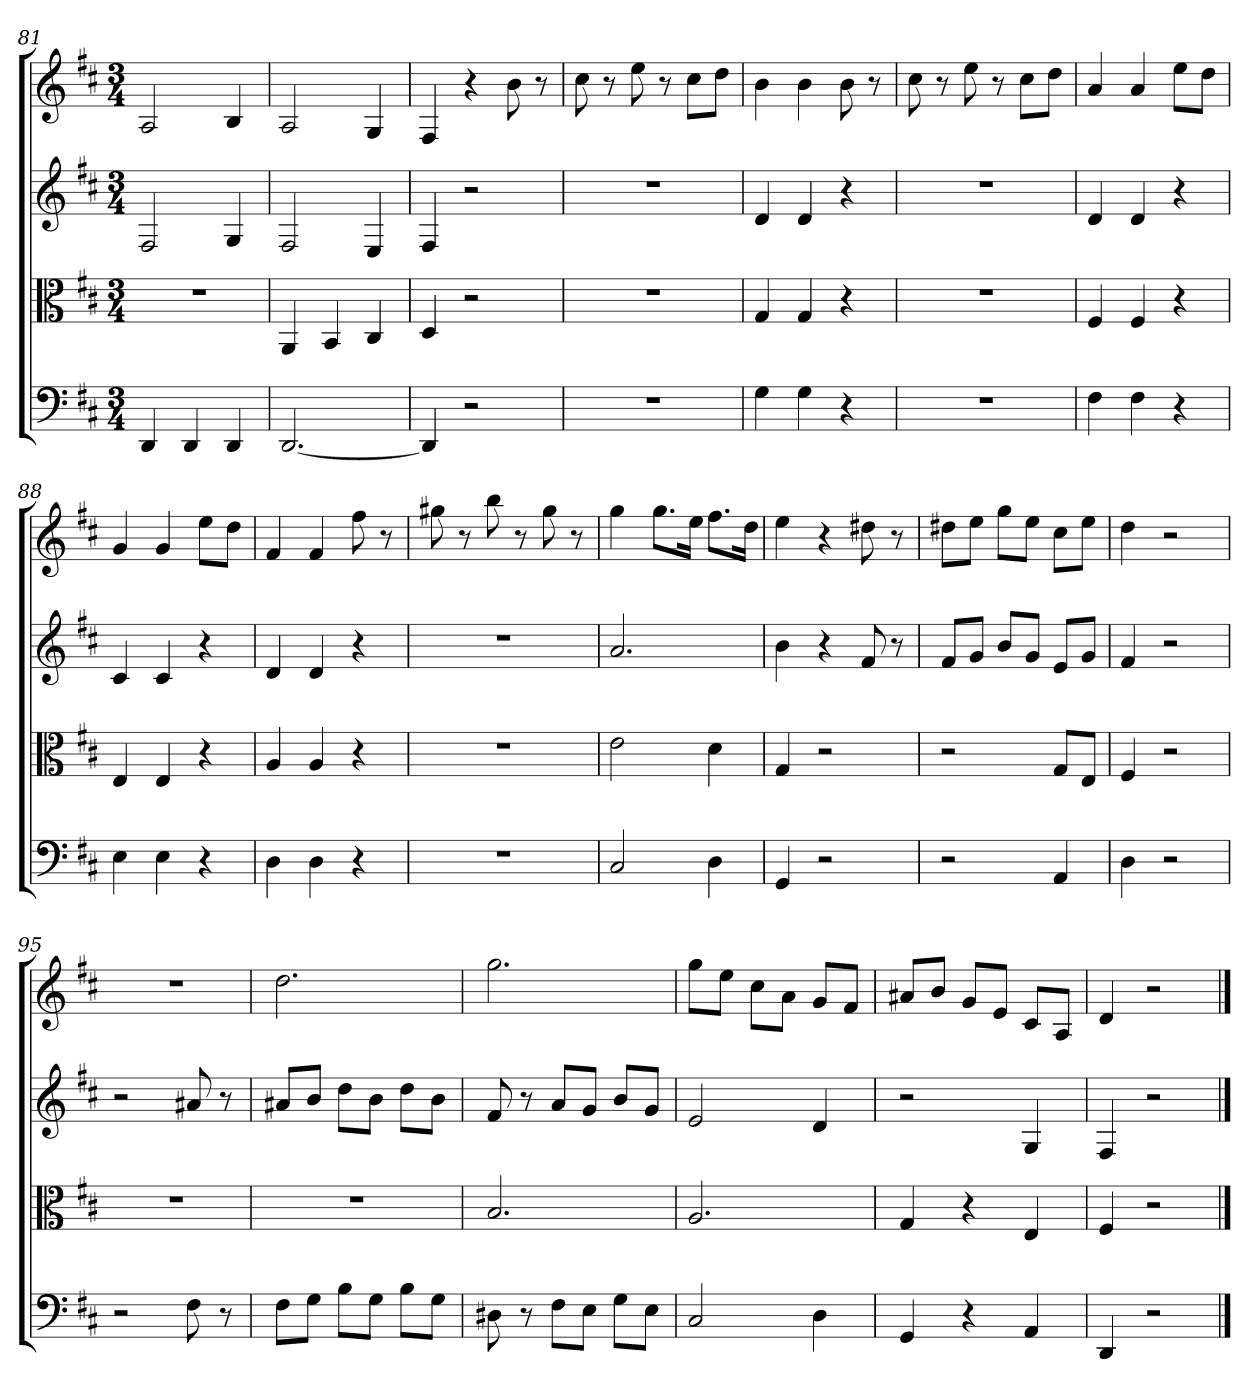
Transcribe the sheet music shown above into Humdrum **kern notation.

**kern	**kern	**kern	**kern
*part4	*part3	*part2	*part1
*staff4	*staff3	*staff2	*staff1
*clefF4	*clefC3	*clefG2	*clefG2
*k[f#c#]	*k[f#c#]	*k[f#c#]	*k[f#c#]
*D:	*D:	*D:	*D:
*M3/4	*M3/4	*M3/4	*M3/4
=81	=81	=81	=81
4DD	2.r	2F#	2A
4DD	.	.	.
4DD	.	4G	4B
=82	=82	=82	=82
[2.DD	4AA	2F#	2A
.	4BB	.	.
.	4C#	4E	4G
=83	=83	=83	=83
4DD]	4D	4F#	4F#
2r	2r	2r	4r
.	.	.	8b
.	.	.	8r
=84	=84	=84	=84
2.r	2.r	2.r	8cc#
.	.	.	8r
.	.	.	8ee
.	.	.	8r
.	.	.	8cc#\L
.	.	.	8dd\J
=85	=85	=85	=85
4G	4G	4d	4b
4G	4G	4d	4b
4r	4r	4r	8b
.	.	.	8r
=86	=86	=86	=86
2.r	2.r	2.r	8cc#
.	.	.	8r
.	.	.	8ee
.	.	.	8r
.	.	.	8cc#\L
.	.	.	8dd\J
=87	=87	=87	=87
4F#	4F#	4d	4a
4F#	4F#	4d	4a
4r	4r	4r	8ee\L
.	.	.	8dd\J
=88	=88	=88	=88
4E	4E	4c#	4g
4E	4E	4c#	4g
4r	4r	4r	8ee\L
.	.	.	8dd\J
=89	=89	=89	=89
4D	4A	4d	4f#
4D	4A	4d	4f#
4r	4r	4r	8ff#
.	.	.	8r
=90	=90	=90	=90
2.r	2.r	2.r	8gg#X
.	.	.	8r
.	.	.	8bb
.	.	.	8r
.	.	.	8gg#
.	.	.	8r
=91	=91	=91	=91
2C#	2e	2.a	4gg
.	.	.	8.gg\L
.	.	.	16ee\Jk
4D	4d	.	8.ff#\L
.	.	.	16dd\Jk
=92	=92	=92	=92
4GG	4G	4b	4ee
2r	2r	4r	4r
.	.	8f#	8dd#X
.	.	8r	8r
=93	=93	=93	=93
2r	2r	8f#/L	8dd#X\L
.	.	8g/J	8ee\J
.	.	8b/L	8gg\L
.	.	8g/J	8ee\J
4AA	8G/L	8e/L	8cc#\L
.	8E/J	8g/J	8ee\J
=94	=94	=94	=94
4D	4F#	4f#	4dd
2r	2r	2r	2r
=95	=95	=95	=95
2r	2.r	2r	2.r
8F#	.	8a#X	.
8r	.	8r	.
=96	=96	=96	=96
8F#\L	2.r	8a#X/L	2.dd
8G\J	.	8b/J	.
8B\L	.	8dd\L	.
8G\J	.	8b\J	.
8B\L	.	8dd\L	.
8G\J	.	8b\J	.
=97	=97	=97	=97
8D#X	2.B	8f#	2.gg
8r	.	8r	.
8F#\L	.	8a/L	.
8E\J	.	8g/J	.
8G\L	.	8b/L	.
8E\J	.	8g/J	.
=98	=98	=98	=98
2C#	2.A	2e	8gg\L
.	.	.	8ee\J
.	.	.	8cc#\L
.	.	.	8a\J
4D	.	4d	8g/L
.	.	.	8f#/J
=99	=99	=99	=99
4GG	4G	2r	8a#X/L
.	.	.	8b/J
4r	4r	.	8g/L
.	.	.	8e/J
4AA	4E	4G	8c#/L
.	.	.	8A/J
=100	=100	=100	=100
4DD	4F#	4F#	4d
2r	2r	2r	2r
==	==	==	==
*-	*-	*-	*-
